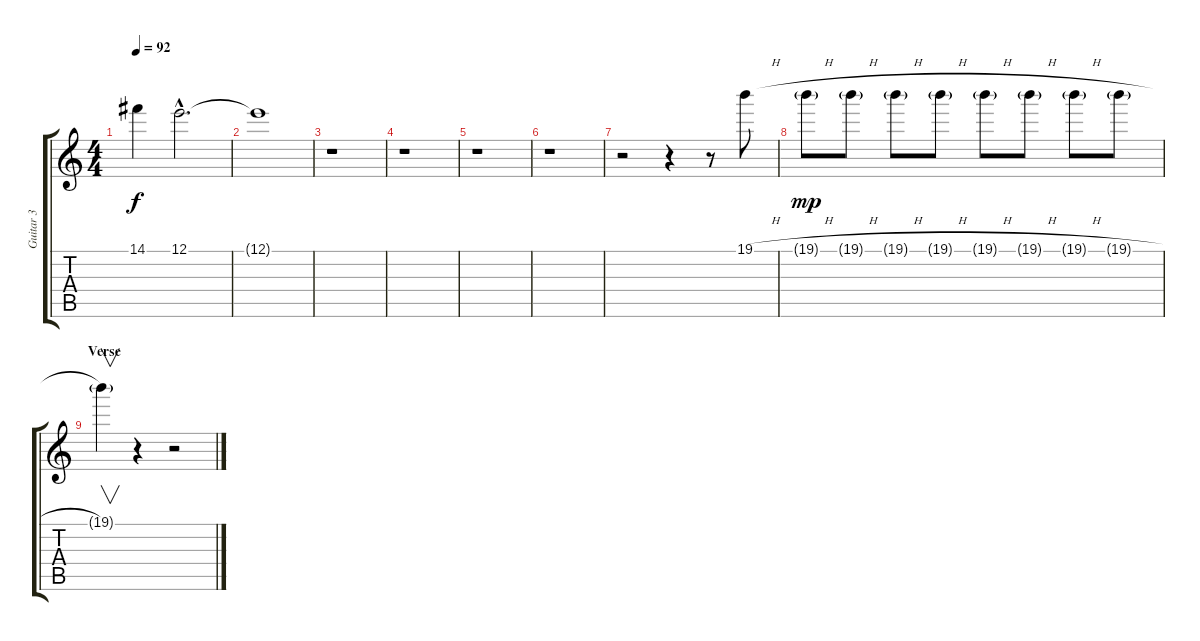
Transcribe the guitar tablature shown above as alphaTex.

\track ("Guitar 3" "Guitar 3") {instrument electricguitarclean}
\staff {score tabs}
\tuning (E4 B3 G3 D3 A2 E2) {hide}
\ts (4 4)
\tempo 92
\clef g2
\ks c
14.1{t}.4{dy f volume 4} 12.1{hac}.2{d volume 13} |
12.1{t}.1 |
r.1 |
r.1 |
r.1 |
r.1 |
r.2 r.4 r.8{volume 3} 19.1{h}.8{volume 13} |
19.1{h g}.8{dy mp} 19.1{h g}.8 19.1{h g}.8 19.1{h g}.8 19.1{h g}.8 19.1{h g}.8 19.1{h g}.8 19.1{h g}.8 |
\section ("" "Verse")
19.1{g}.4{v} r.4 r.2
